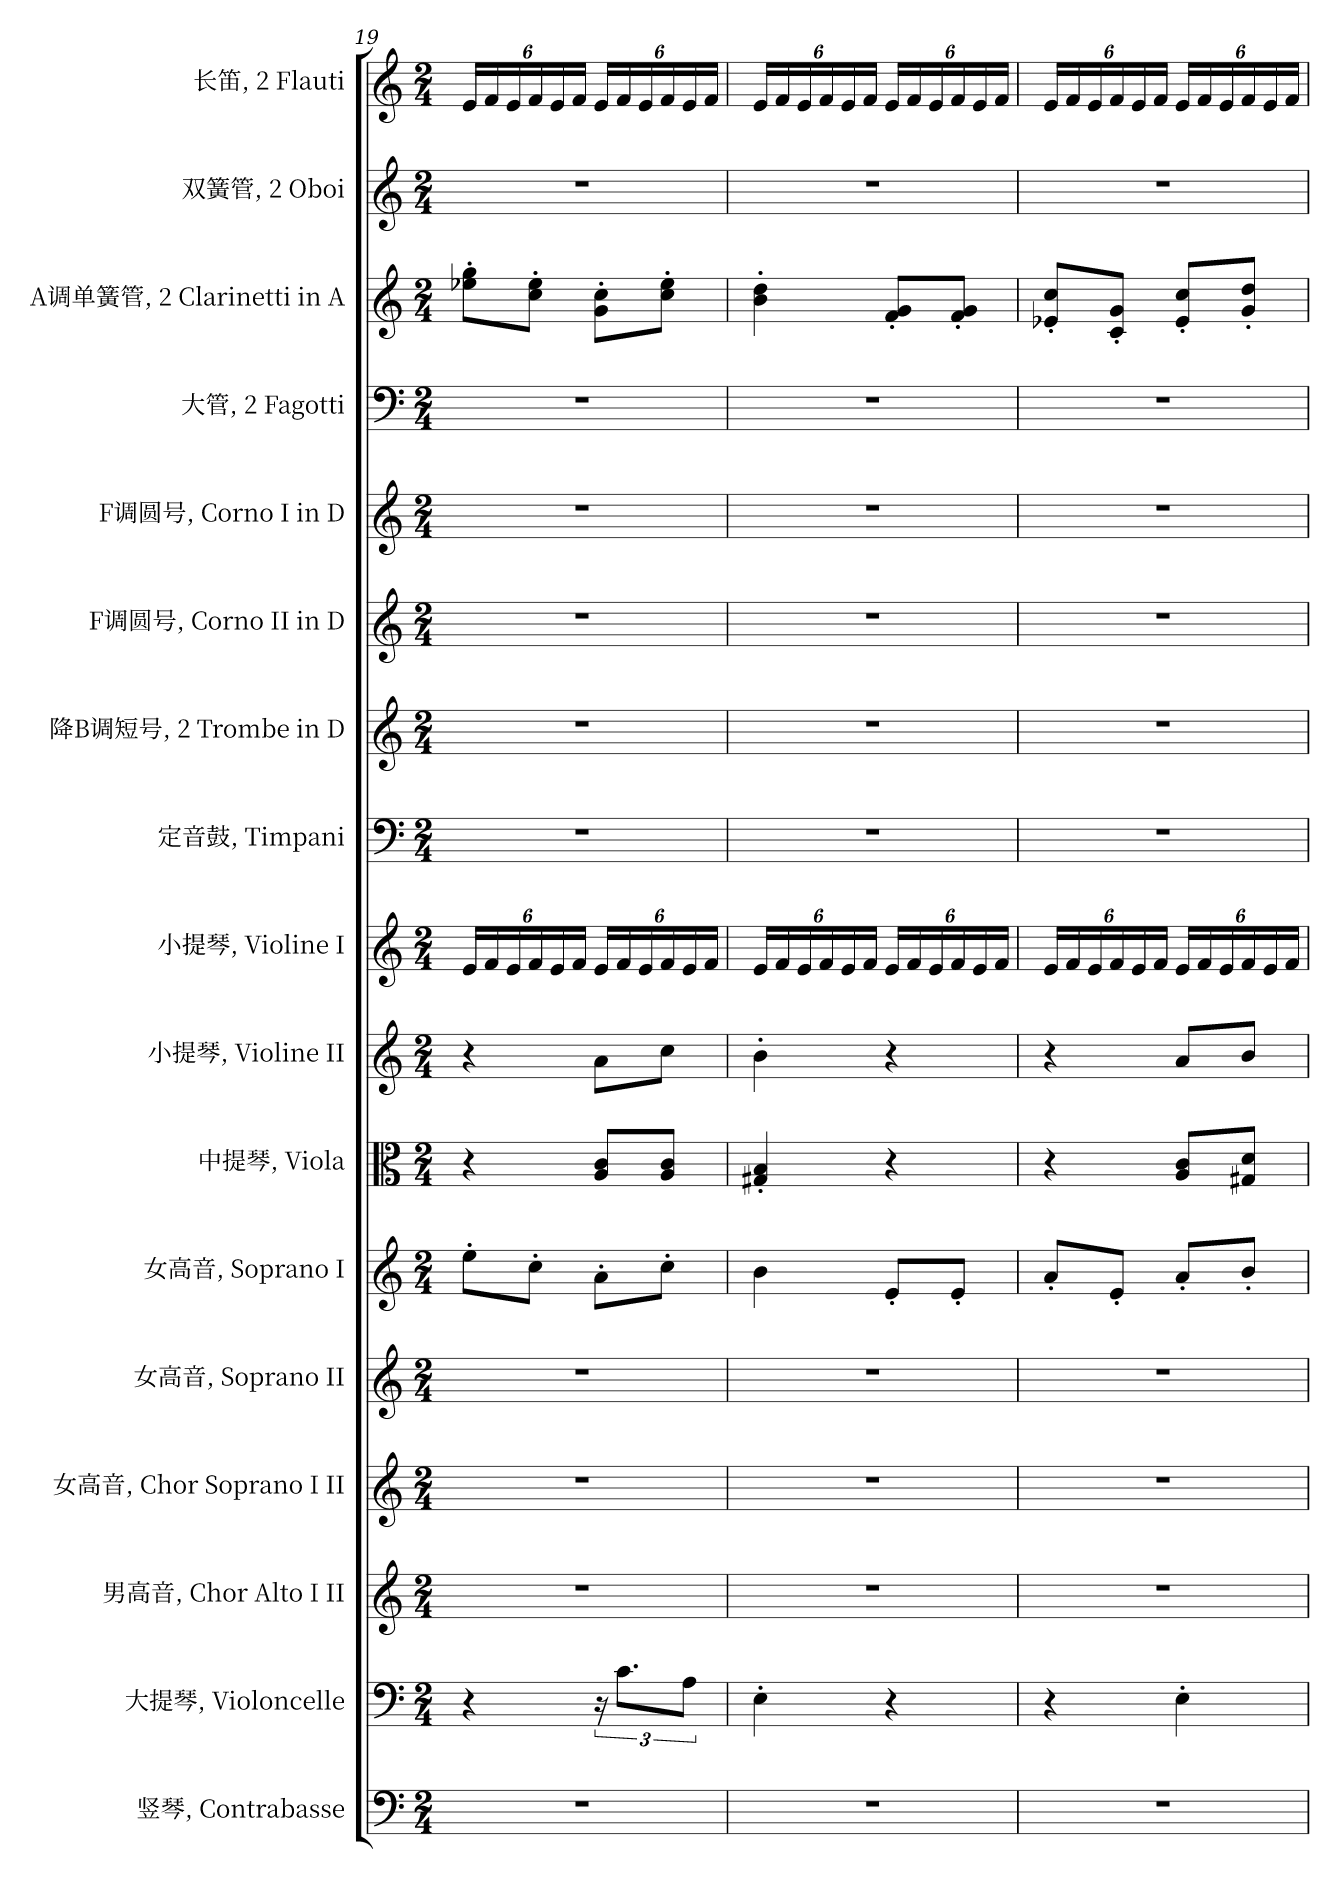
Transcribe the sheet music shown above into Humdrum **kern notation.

**kern	**kern	**kern	**kern	**kern	**kern	**kern	**kern	**kern	**kern	**kern	**kern	**kern	**kern	**kern	**kern	**kern
*part17	*part16	*part15	*part14	*part13	*part12	*part11	*part10	*part9	*part8	*part7	*part6	*part5	*part4	*part3	*part2	*part1
*staff17	*staff16	*staff15	*staff14	*staff13	*staff12	*staff11	*staff10	*staff9	*staff8	*staff7	*staff6	*staff5	*staff4	*staff3	*staff2	*staff1
*I"竖琴, Contrabasse	*I"大提琴, Violoncelle	*I"男高音, Chor Alto I II	*I"女高音, Chor Soprano I II	*I"女高音, Soprano II	*I"女高音, Soprano I	*I"中提琴, Viola	*I"小提琴, Violine II	*I"小提琴, Violine I	*I"定音鼓, Timpani	*I"降B调短号, 2 Trombe in D	*I"F调圆号, Corno II in D	*I"F调圆号, Corno I in D	*I"大管, 2 Fagotti	*I"A调单簧管, 2 Clarinetti in A	*I"双簧管, 2 Oboi	*I"长笛, 2 Flauti
*	*I'Vc.	*I'A.	*I'S.	*I'S.	*I'S.	*I'Vla.	*I'Vln.	*I'Vln.	*I'Timp.	*	*	*	*	*I'A Cl.	*I'Ob.	*I'Fl.
*clefF4	*clefF4	*clefG2	*clefG2	*clefG2	*clefG2	*clefC3	*clefG2	*clefG2	*clefF4	*clefG2	*clefG2	*clefG2	*clefF4	*clefG2	*clefG2	*clefG2
*	*	*	*	*	*	*	*	*	*	*ITrd1c2	*ITrd4c7	*ITrd4c7	*	*ITrd2c3	*	*
*k[]	*k[]	*k[]	*k[]	*k[]	*k[]	*k[]	*k[]	*k[]	*k[]	*k[b-e-]	*k[b-]	*k[b-]	*k[]	*k[f#c#g#]	*k[]	*k[]
*M2/4	*M2/4	*M2/4	*M2/4	*M2/4	*M2/4	*M2/4	*M2/4	*M2/4	*M2/4	*M2/4	*M2/4	*M2/4	*M2/4	*M2/4	*M2/4	*M2/4
*MM85	*MM85	*MM85	*MM85	*MM85	*MM85	*MM85	*MM85	*MM85	*MM85	*MM85	*MM85	*MM85	*MM85	*MM85	*MM85	*MM85
*	*	*	*	*	*	*	*	*Xbrackettup	*	*	*	*	*	*	*	*Xbrackettup
=19	=19	=19	=19	=19	=19	=19	=19	=19	=19	=19	=19	=19	=19	=19	=19	=19
2r	4r	2r	2r	2r	8ee'\L	4r	4r	24e/LL	2r	2r	2r	2r	2r	8ccn\' 8ee\'L	2r	24e/LL
.	.	.	.	.	.	.	.	24f/	.	.	.	.	.	.	.	24f/
.	.	.	.	.	.	.	.	24e/	.	.	.	.	.	.	.	24e/
.	.	.	.	.	8cc'\J	.	.	24f/	.	.	.	.	.	8a\' 8cc\'J	.	24f/
.	.	.	.	.	.	.	.	24e/	.	.	.	.	.	.	.	24e/
.	.	.	.	.	.	.	.	24f/JJ	.	.	.	.	.	.	.	24f/JJ
*	*	*	*	*	*	*	*	*	*	*	*	*	*	*	*	*MM90
.	24r	.	.	.	8a'\L	8A/ 8c/L	8a\L	24e/LL	.	.	.	.	.	8e\' 8a\'L	.	24e/LL
.	12.c\L	.	.	.	.	.	.	24f/	.	.	.	.	.	.	.	24f/
.	.	.	.	.	.	.	.	24e/	.	.	.	.	.	.	.	24e/
.	.	.	.	.	8cc'\J	8A/ 8c/J	8cc\J	24f/	.	.	.	.	.	8a\' 8cc\'J	.	24f/
.	12A\J	.	.	.	.	.	.	24e/	.	.	.	.	.	.	.	24e/
.	.	.	.	.	.	.	.	24f/JJ	.	.	.	.	.	.	.	24f/JJ
!!LO:PB:g=z
=20	=20	=20	=20	=20	=20	=20	=20	=20	=20	=20	=20	=20	=20	=20	=20	=20
*	*	*	*	*	*	*	*	*	*	*	*	*	*	*	*	*MM85
2r	4E'\	2r	2r	2r	4b\	4G#X/' 4B/'	4b'\	24e/LL	2r	2r	2r	2r	2r	4g#\' 4b\'	2r	24e/LL
.	.	.	.	.	.	.	.	24f/	.	.	.	.	.	.	.	24f/
.	.	.	.	.	.	.	.	24e/	.	.	.	.	.	.	.	24e/
.	.	.	.	.	.	.	.	24f/	.	.	.	.	.	.	.	24f/
.	.	.	.	.	.	.	.	24e/	.	.	.	.	.	.	.	24e/
.	.	.	.	.	.	.	.	24f/JJ	.	.	.	.	.	.	.	24f/JJ
*	*	*	*	*	*	*	*	*	*	*	*	*	*	*	*	*MM90
.	4r	.	.	.	8e'/L	4r	4r	24e/LL	.	.	.	.	.	8d/' 8e/'L	.	24e/LL
.	.	.	.	.	.	.	.	24f/	.	.	.	.	.	.	.	24f/
.	.	.	.	.	.	.	.	24e/	.	.	.	.	.	.	.	24e/
.	.	.	.	.	8e'/J	.	.	24f/	.	.	.	.	.	8d/' 8e/'J	.	24f/
.	.	.	.	.	.	.	.	24e/	.	.	.	.	.	.	.	24e/
.	.	.	.	.	.	.	.	24f/JJ	.	.	.	.	.	.	.	24f/JJ
=21	=21	=21	=21	=21	=21	=21	=21	=21	=21	=21	=21	=21	=21	=21	=21	=21
*	*	*	*	*	*	*	*	*	*	*	*	*	*	*	*	*MM85
2r	4r	2r	2r	2r	8a'/L	4r	4r	24e/LL	2r	2r	2r	2r	2r	8cn/' 8a/'L	2r	24e/LL
.	.	.	.	.	.	.	.	24f/	.	.	.	.	.	.	.	24f/
.	.	.	.	.	.	.	.	24e/	.	.	.	.	.	.	.	24e/
.	.	.	.	.	8e'/J	.	.	24f/	.	.	.	.	.	8A/' 8e/'J	.	24f/
.	.	.	.	.	.	.	.	24e/	.	.	.	.	.	.	.	24e/
.	.	.	.	.	.	.	.	24f/JJ	.	.	.	.	.	.	.	24f/JJ
*	*	*	*	*	*	*	*	*	*	*	*	*	*	*	*	*MM90
.	4E'\	.	.	.	8a'/L	8A/ 8c/L	8a/L	24e/LL	.	.	.	.	.	8c/' 8a/'L	.	24e/LL
.	.	.	.	.	.	.	.	24f/	.	.	.	.	.	.	.	24f/
.	.	.	.	.	.	.	.	24e/	.	.	.	.	.	.	.	24e/
.	.	.	.	.	8b'/J	8G#X/ 8d/J	8b/J	24f/	.	.	.	.	.	8e/' 8b/'J	.	24f/
.	.	.	.	.	.	.	.	24e/	.	.	.	.	.	.	.	24e/
.	.	.	.	.	.	.	.	24f/JJ	.	.	.	.	.	.	.	24f/JJ
=	=	=	=	=	=	=	=	=	=	=	=	=	=	=	=	=
*-	*-	*-	*-	*-	*-	*-	*-	*-	*-	*-	*-	*-	*-	*-	*-	*-
